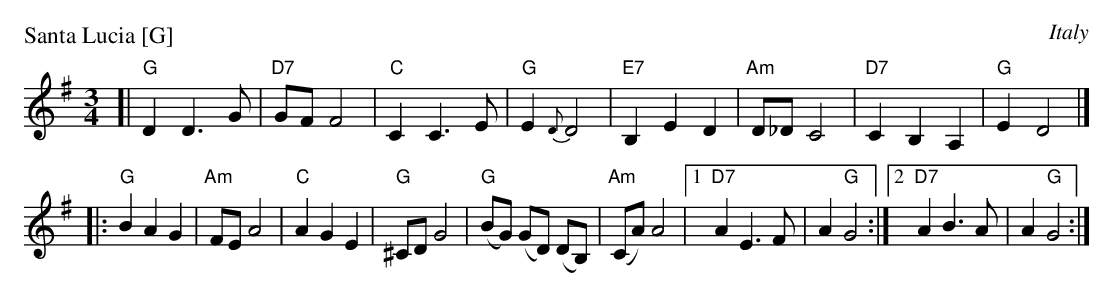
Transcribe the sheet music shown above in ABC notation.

X:1
P: Santa Lucia [G]
O: Italy
L: 1/8
M: 3/4
K: G
[| "G"D2 D3 G | "D7"GF F4 | "C"C2 C3 E | "G"E2 {D}D4 \
| "E7"B,2 E2 D2 | "Am"D_DC4 | "D7"C2 B,2 A,2 | "G"E2 D4 |]
|: "G"B2 A2 G2 | "Am"FE A4 | "C"A2 G2 E2 | "G"^CD G4 \
| "G"(BG) (GD) (DB,) | "Am"(CA) A4 |1 "D7"A2 E3 F | A2 "G"G4 :|2 "D7"A2 B3 A | A2 "G"G4 :|
